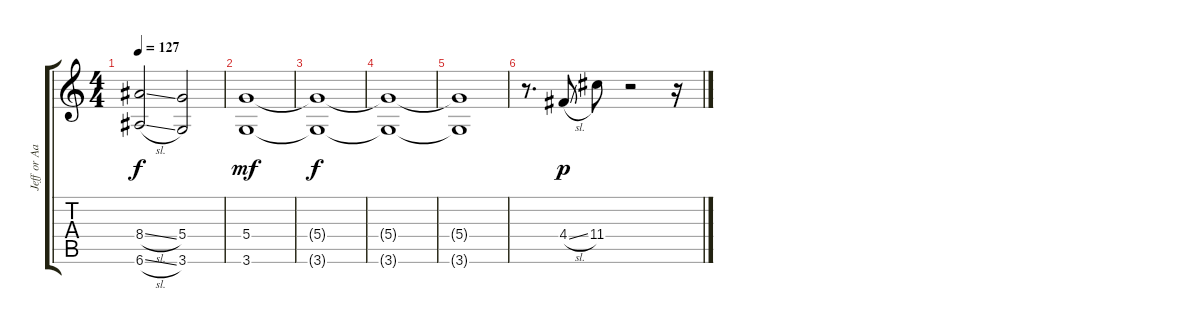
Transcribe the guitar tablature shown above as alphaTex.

\track ("Jeff or Aaron 2" "Jeff or Aa") {instrument overdrivenguitar}
\staff {score tabs}
\tuning (E4 B3 G3 D3 A2 E2) {hide}
\ts (4 4)
\tempo 127
\clef g2
\ks c
(8.4{sl} 6.6{sl}).2{dy f} (5.4 3.6).2 |
(5.4 3.6).1{dy mf} |
(5.4{t} 3.6{t}).1{dy f} |
(5.4{t} 3.6{t}).1 |
(5.4{t} 3.6{t}).1 |
r.8{d} 4.4{sl}.8{dy p} 11.4.8 r.2 r.16
